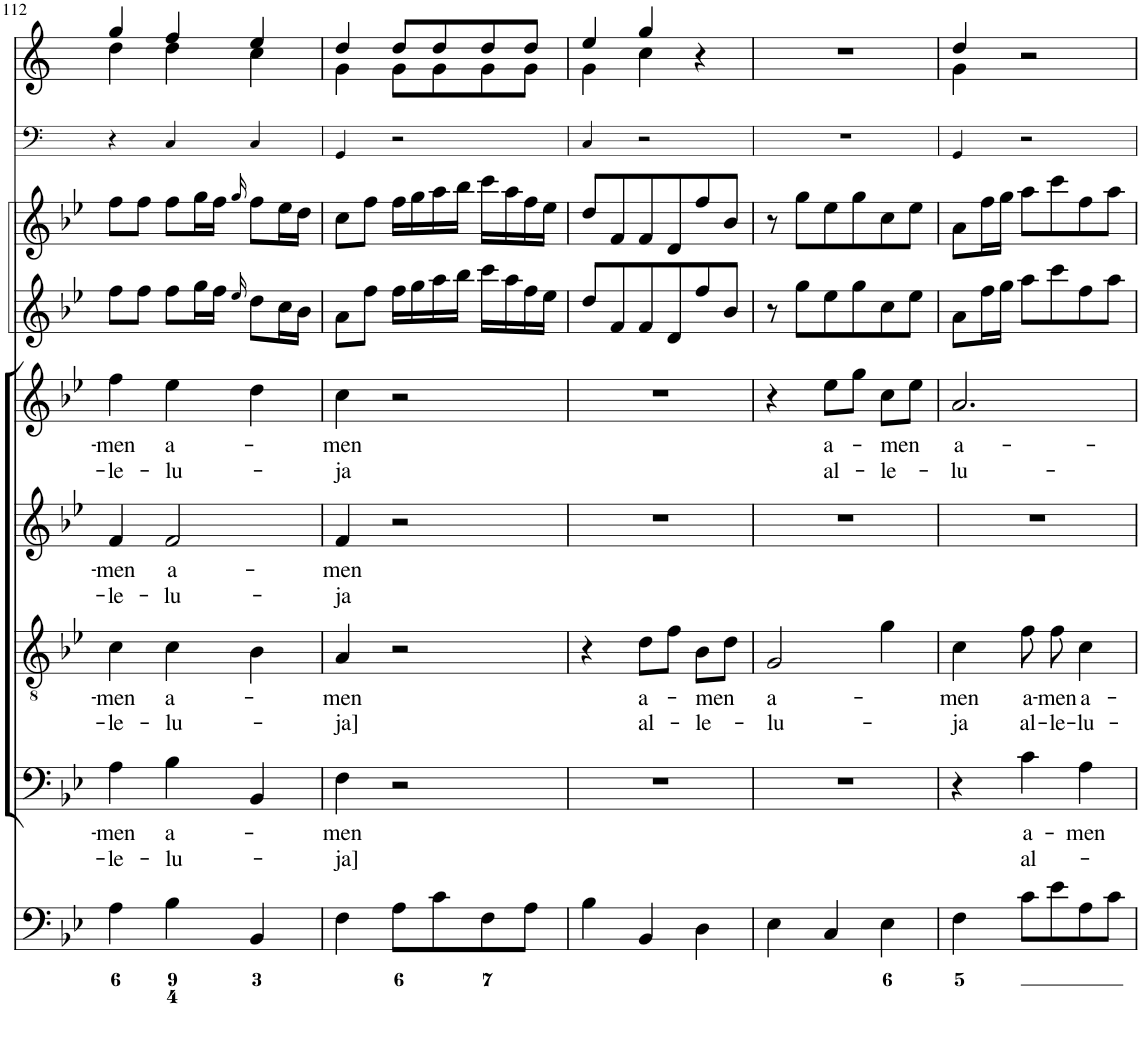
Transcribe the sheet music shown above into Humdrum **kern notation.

**kern	**kern	**text	**text	**kern	**text	**text	**kern	**text	**text	**kern	**text	**text	**kern	**kern	**kern	**kern
*part9	*part8	*part8	*part8	*part7	*part7	*part7	*part6	*part6	*part6	*part5	*part5	*part5	*part4	*part3	*part2	*part1
*staff9	*staff8	*staff8	*staff8	*staff7	*staff7	*staff7	*staff6	*staff6	*staff6	*staff5	*staff5	*staff5	*staff4	*staff3	*staff2	*staff1
*I"Organ	*I"Voice	*	*	*I"Tenor	*	*	*I"Alto	*	*	*I"Voice	*	*	*I"Violin	*I"Violini	*I"Timpani in B[b]	*I"Clarini in B[b]
*	*	*	*	*	*	*	*	*	*	*	*	*	*I'Vln	*I'Vln	*I'Timp	*
!!LO:PB:g=z
*clefF4	*clefF4	*	*	*clefGv2	*	*	*clefG2	*	*	*clefG2	*	*	*clefG2	*clefG2	*clefF4	*clefG2
*	*	*	*	*	*	*	*	*	*	*	*	*	*	*	*Trd1c2	*Trd1c2
*k[b-e-]	*k[b-e-]	*	*	*k[b-e-]	*	*	*k[b-e-]	*	*	*k[b-e-]	*	*	*k[b-e-]	*k[b-e-]	*k[]	*k[]
*M3/4	*M3/4	*	*	*M3/4	*	*	*M3/4	*	*	*M3/4	*	*	*M3/4	*M3/4	*M3/4	*M3/4
=112	=112	=112	=112	=112	=112	=112	=112	=112	=112	=112	=112	=112	=112	=112	=112	=112
!	!	!LO:LY:b	!LO:LY:b	!	!LO:LY:b	!LO:LY:b	!	!LO:LY:b	!LO:LY:b	!	!LO:LY:b	!LO:LY:b	!	!	!	!
*	*	*	*	*	*	*	*	*	*	*	*	*	*	*	*	*^
4A\	4A\	-men	-le-	4c\	-men	-le-	4f/	-men	-le-	4ff\	-men	-le-	8ff\L	8ff\L	4r	4gg/	4dd\
.	.	.	.	.	.	.	.	.	.	.	.	.	8ff\J	8ff\J	.	.	.
!	!	!LO:LY:b	!LO:LY:b	!	!LO:LY:b	!LO:LY:b	!	!LO:LY:b	!LO:LY:b	!	!LO:LY:b	!LO:LY:b	!	!	!	!	!
4B-\	4B-\	a-	-lu-	4c\	a-	-lu-	2f/	a-	-lu-	4ee-\	a-	-lu-	8ff\L	8ff\L	4C/	4ff/	4dd\
.	.	.	.	.	.	.	.	.	.	.	.	.	16gg\L	16gg\L	.	.	.
.	.	.	.	.	.	.	.	.	.	.	.	.	16ff\JJ	16ff\JJ	.	.	.
.	.	.	.	.	.	.	.	.	.	.	.	.	16qee-/	16qgg/	.	.	.
4BB-/	4BB-/	.	.	4B-\	.	.	.	.	.	4dd\	.	.	8dd\L	8ff\L	4C/	4ee/	4cc\
.	.	.	.	.	.	.	.	.	.	.	.	.	16cc\L	16ee-\L	.	.	.
.	.	.	.	.	.	.	.	.	.	.	.	.	16b-\JJ	16dd\JJ	.	.	.
=113	=113	=113	=113	=113	=113	=113	=113	=113	=113	=113	=113	=113	=113	=113	=113	=113	=113
!	!	!LO:LY:b	!LO:LY:b	!	!LO:LY:b	!LO:LY:b	!	!LO:LY:b	!LO:LY:b	!	!LO:LY:b	!LO:LY:b	!	!	!	!	!
4F\	4F\	-men	-ja]	4A/	-men	-ja]	4f/	-men	-ja	4cc\	-men	-ja	8a\L	8cc\L	4GG/	4dd/	4g\
.	.	.	.	.	.	.	.	.	.	.	.	.	8ff\J	8ff\J	.	.	.
8A\L	2r	.	.	2r	.	.	2r	.	.	2r	.	.	16ff\LL	16ff\LL	2r	8dd/L	8g\L
.	.	.	.	.	.	.	.	.	.	.	.	.	16gg\	16gg\	.	.	.
8c\	.	.	.	.	.	.	.	.	.	.	.	.	16aa\	16aa\	.	8dd/	8g\
.	.	.	.	.	.	.	.	.	.	.	.	.	16bb-\JJ	16bb-\JJ	.	.	.
8F\	.	.	.	.	.	.	.	.	.	.	.	.	16ccc\LL	16ccc\LL	.	8dd/	8g\
.	.	.	.	.	.	.	.	.	.	.	.	.	16aa\	16aa\	.	.	.
8A\J	.	.	.	.	.	.	.	.	.	.	.	.	16ff\	16ff\	.	8dd/J	8g\J
.	.	.	.	.	.	.	.	.	.	.	.	.	16ee-\JJ	16ee-\JJ	.	.	.
=114	=114	=114	=114	=114	=114	=114	=114	=114	=114	=114	=114	=114	=114	=114	=114	=114	=114
4B-\	2.r	.	.	4r	.	.	2.r	.	.	2.r	.	.	8dd/L	8dd/L	4C/	4ee/	4g\
.	.	.	.	.	.	.	.	.	.	.	.	.	8f/	8f/	.	.	.
!	!	!	!	!	!LO:LY:b	!LO:LY:b	!	!	!	!	!	!	!	!	!	!	!
4BB-/	.	.	.	8d\L	a-	al-	.	.	.	.	.	.	8f/	8f/	2r	4gg/	4cc\
.	.	.	.	8f\J	.	.	.	.	.	.	.	.	8d/	8d/	.	.	.
!	!	!	!	!	!LO:LY:b	!LO:LY:b	!	!	!	!	!	!	!	!	!	!	!
4D\	.	.	.	8B-\L	-men	le-	.	.	.	.	.	.	8ff/	8ff/	.	4r	4ryy
.	.	.	.	8d\J	.	.	.	.	.	.	.	.	8b-/J	8b-/J	.	.	.
*	*	*	*	*	*	*	*	*	*	*	*	*	*	*	*	*v	*v
=115	=115	=115	=115	=115	=115	=115	=115	=115	=115	=115	=115	=115	=115	=115	=115	=115
!	!	!	!	!	!LO:LY:b	!LO:LY:b	!	!	!	!	!	!	!	!	!	!
4E-\	2.r	.	.	2G/	a-	-lu-	2.r	.	.	4r	.	.	8r	8r	2.r	2.r
.	.	.	.	.	.	.	.	.	.	.	.	.	8gg\L	8gg\L	.	.
!	!	!	!	!	!	!	!	!	!	!	!LO:LY:b	!LO:LY:b	!	!	!	!
4C/	.	.	.	.	.	.	.	.	.	8ee-\L	a-	al-	8ee-\	8ee-\	.	.
.	.	.	.	.	.	.	.	.	.	8gg\J	.	.	8gg\	8gg\	.	.
!	!	!	!	!	!	!	!	!	!	!	!LO:LY:b	!LO:LY:b	!	!	!	!
4E-\	.	.	.	4g\	.	.	.	.	.	8cc\L	-men	-le-	8cc\	8cc\	.	.
.	.	.	.	.	.	.	.	.	.	8ee-\J	.	.	8ee-\J	8ee-\J	.	.
=116	=116	=116	=116	=116	=116	=116	=116	=116	=116	=116	=116	=116	=116	=116	=116	=116
!	!	!	!	!	!LO:LY:b	!LO:LY:b	!	!	!	!	!LO:LY:b	!LO:LY:b	!	!	!	!
*	*	*	*	*	*	*	*	*	*	*	*	*	*	*	*	*^
4F\	4r	.	.	4c\	-men	-ja	2.r	.	.	2.a/	a-	-lu-	8a\L	8a\L	4GG/	4dd/	4g\
.	.	.	.	.	.	.	.	.	.	.	.	.	16ff\L	16ff\L	.	.	.
.	.	.	.	.	.	.	.	.	.	.	.	.	16gg\JJ	16gg\JJ	.	.	.
!	!	!LO:LY:b	!LO:LY:b	!	!LO:LY:b	!LO:LY:b	!	!	!	!	!	!	!	!	!	!	!
8c\L	4c\	a-	al-	8f\	a-	al-	.	.	.	.	.	.	8aa\L	8aa\L	2r	2r	2ryy
!	!	!	!	!	!LO:LY:b	!LO:LY:b	!	!	!	!	!	!	!	!	!	!	!
8e-\	.	.	.	8f\	-men	-le-	.	.	.	.	.	.	8ccc\	8ccc\	.	.	.
!	!	!LO:LY:b	!	!	!LO:LY:b	!LO:LY:b	!	!	!	!	!	!	!	!	!	!	!
8A\	4A\	-men	.	4c\	a-	-lu-	.	.	.	.	.	.	8ff\	8ff\	.	.	.
8c\J	.	.	.	.	.	.	.	.	.	.	.	.	8aa\J	8aa\J	.	.	.
*	*	*	*	*	*	*	*	*	*	*	*	*	*	*	*	*v	*v
=	=	=	=	=	=	=	=	=	=	=	=	=	=	=	=	=
*-	*-	*-	*-	*-	*-	*-	*-	*-	*-	*-	*-	*-	*-	*-	*-	*-
